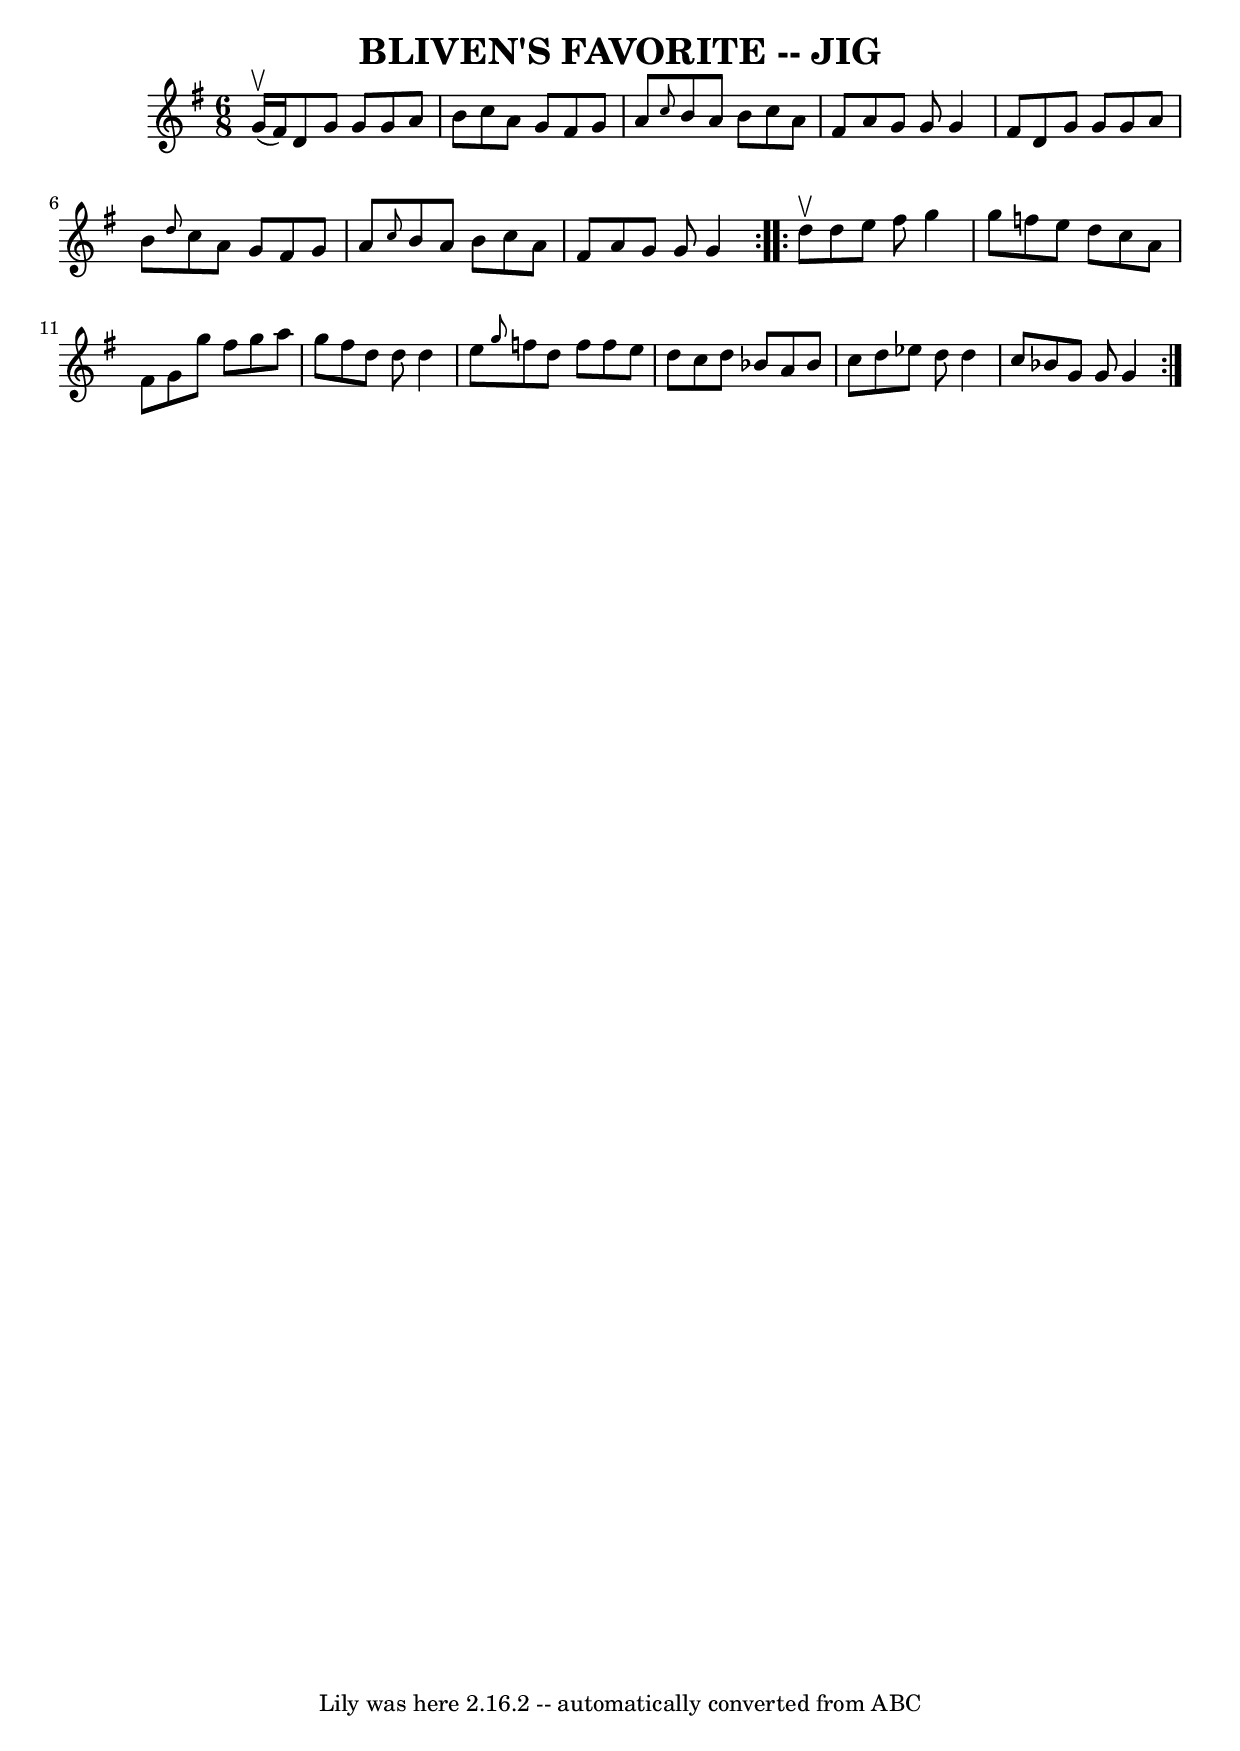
\version "2.16.2"
\include "Mammoth.ily"
\header {
  %% book = "Ryan's Mammoth Collection of Fiddle Tunes"
 crossRefNumber = "1"
 footnotes = ""
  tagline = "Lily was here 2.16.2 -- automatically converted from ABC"
  title = "BLIVEN'S FAVORITE -- JIG"

}
voicedefault =  {



  \repeat volta 2 {

    \time 6/8 
    \key g \major g'16 (^\upbow fs'16)        |
 d'8 g'8 g'8 g'8 a'8 b'8     |
 c''8 a'8 g'8 fs'8 g'8 a'8     |
    \grace { c''8  
	   } b'8 a'8 b'8 c''8 a'8 fs'8     |
 a'8 g'8 g'8 g'4 fs'8        |
 d'8 g'8 g'8 g'8 a'8 b'8     |
    \grace { d''8  
	   } c''8 a'8 g'8 fs'8 g'8 a'8     |
    \grace { c''8  
	   } b'8 a'8 b'8 c''8 a'8 fs'8     |
 a'8 g'8 g'8 g'4    
  }     

  \repeat volta 2 { d''8^\upbow        |
 d''8 e''8 fs''8 g''4 g''8     |
 f''8 e''8 d''8 c''8 a'8 fs'8     |
 g'8 g''8 fs''8 g''8 a''8 g''8    |
 fs''8 d''8 d''8 d''4 e''8         |
    \grace { g''8  
	   } f''8 d''8 f''8 f''8 e''8 d''8     |
 c''8 d''8 bf'8 a'8 bf'8 c''8     |
 d''8 ef''8 d''8 d''4 c''8     |
 bf'8 g'8 g'8 g'4    
  }   

}

\score{
  <<

    \context Staff="default"
    {
      \voicedefault 
      
    }

  >>
  \layout {
    
  }
  \midi {
  }

}
